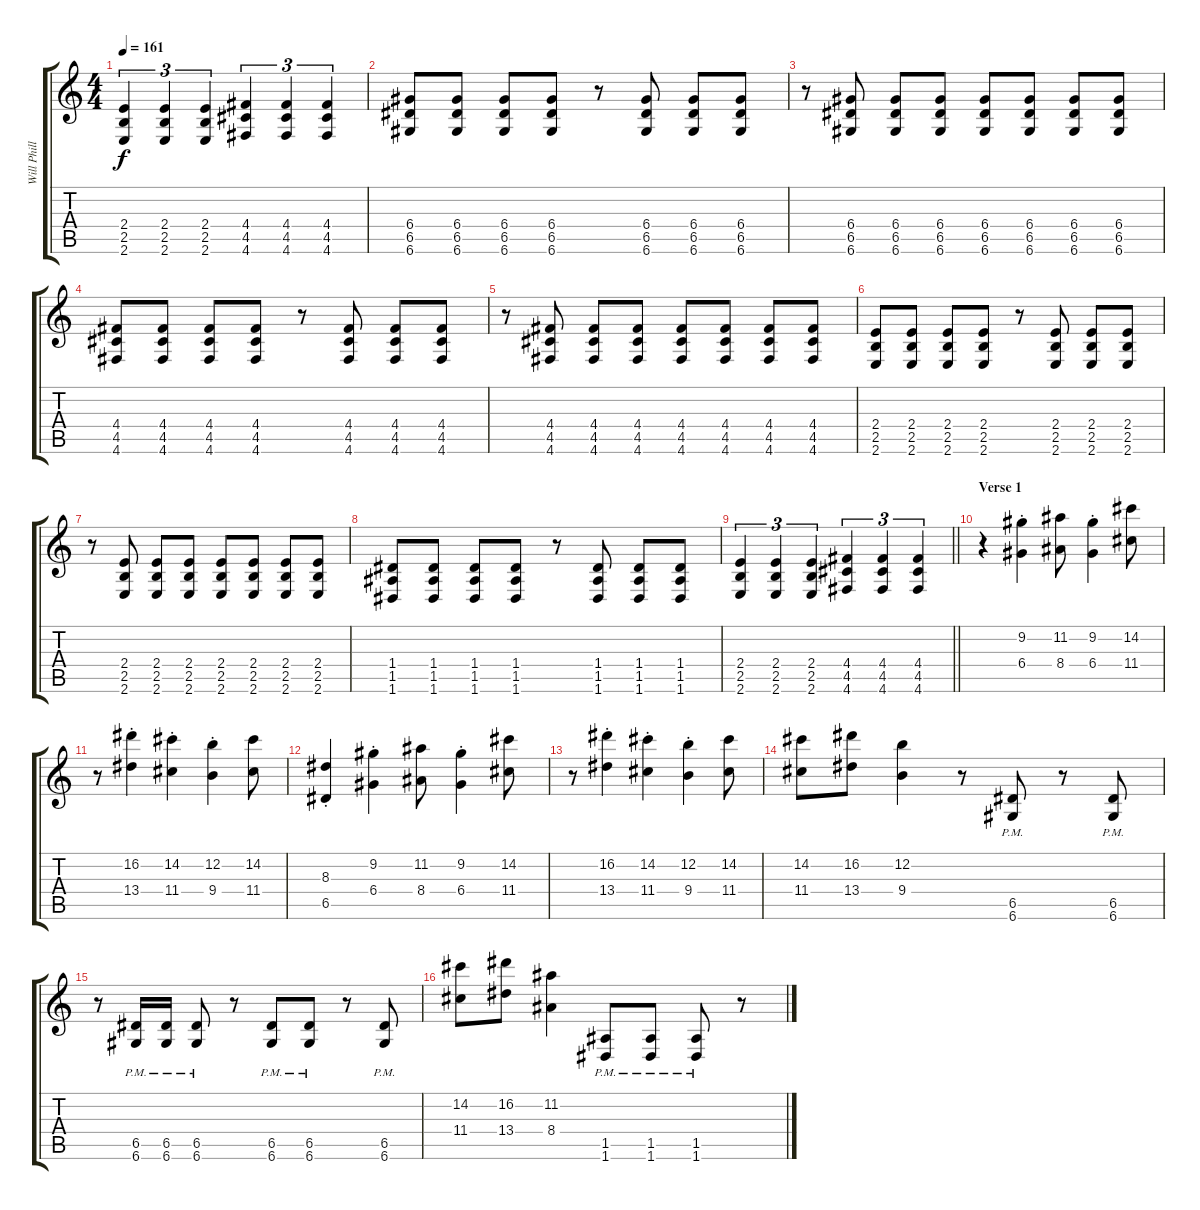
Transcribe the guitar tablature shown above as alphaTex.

\track ("Will Phillipson (Guitar)" "Will Phill") {instrument distortionguitar}
\staff {score tabs}
\tuning (E4 B3 G3 D3 A2 D2) {hide}
\ts (4 4)
\tempo 161
\clef g2
\ks c
(2.4 2.5 2.6).4{tu (3 2) dy f} (2.4 2.5 2.6).4{tu (3 2)} (2.4 2.5 2.6).4{tu (3 2)} (4.4 4.5 4.6).4{tu (3 2)} (4.4 4.5 4.6).4{tu (3 2)} (4.4 4.5 4.6).4{tu (3 2)} |
(6.4 6.5 6.6).8 (6.4 6.5 6.6).8 (6.4 6.5 6.6).8 (6.4 6.5 6.6).8 r.8 (6.4 6.5 6.6).8 (6.4 6.5 6.6).8 (6.4 6.5 6.6).8 |
r.8 (6.4 6.5 6.6).8 (6.4 6.5 6.6).8 (6.4 6.5 6.6).8 (6.4 6.5 6.6).8 (6.4 6.5 6.6).8 (6.4 6.5 6.6).8 (6.4 6.5 6.6).8 |
(4.4 4.5 4.6).8 (4.4 4.5 4.6).8 (4.4 4.5 4.6).8 (4.4 4.5 4.6).8 r.8 (4.4 4.5 4.6).8 (4.4 4.5 4.6).8 (4.4 4.5 4.6).8 |
r.8 (4.4 4.5 4.6).8 (4.4 4.5 4.6).8 (4.4 4.5 4.6).8 (4.4 4.5 4.6).8 (4.4 4.5 4.6).8 (4.4 4.5 4.6).8 (4.4 4.5 4.6).8 |
(2.4 2.5 2.6).8 (2.4 2.5 2.6).8 (2.4 2.5 2.6).8 (2.4 2.5 2.6).8 r.8 (2.4 2.5 2.6).8 (2.4 2.5 2.6).8 (2.4 2.5 2.6).8 |
r.8 (2.4 2.5 2.6).8 (2.4 2.5 2.6).8 (2.4 2.5 2.6).8 (2.4 2.5 2.6).8 (2.4 2.5 2.6).8 (2.4 2.5 2.6).8 (2.4 2.5 2.6).8 |
(1.4 1.5 1.6).8 (1.4 1.5 1.6).8 (1.4 1.5 1.6).8 (1.4 1.5 1.6).8 r.8 (1.4 1.5 1.6).8 (1.4 1.5 1.6).8 (1.4 1.5 1.6).8 |
\barLineRight lightlight
(2.4 2.5 2.6).4{tu (3 2)} (2.4 2.5 2.6).4{tu (3 2)} (2.4 2.5 2.6).4{tu (3 2)} (4.4 4.5 4.6).4{tu (3 2)} (4.4 4.5 4.6).4{tu (3 2)} (4.4 4.5 4.6).4{tu (3 2)} |
\section ("" "Verse 1")
r.4 (9.2{st} 6.4{st}).4 (11.2 8.4).8 (9.2{st} 6.4{st}).4 (14.2 11.4).8 |
r.8 (16.2{st} 13.4{st}).4 (14.2{st} 11.4{st}).4 (12.2{st} 9.4{st}).4 (14.2 11.4).8 |
(8.3{st} 6.5{st}).4 (9.2{st} 6.4{st}).4 (11.2 8.4).8 (9.2{st} 6.4{st}).4 (14.2 11.4).8 |
r.8 (16.2{st} 13.4{st}).4 (14.2{st} 11.4{st}).4 (12.2{st} 9.4{st}).4 (14.2 11.4).8 |
(14.2 11.4).8 (16.2 13.4).8 (12.2 9.4).4 r.8 (6.5{pm} 6.6{pm}).8 r.8 (6.5{pm} 6.6{pm}).8 |
r.8 (6.5 6.6{pm}).16 (6.5 6.6{pm}).16 (6.5 6.6{pm}).8 r.8 (6.5{pm} 6.6{pm}).8 (6.5{pm} 6.6{pm}).8 r.8 (6.5{pm} 6.6{pm}).8 |
(14.2 11.4).8 (16.2 13.4).8 (11.2 8.4).4 (1.5{pm} 1.6{pm}).8 (1.5{pm} 1.6{pm}).8 (1.5{pm} 1.6{pm}).8 r.8
